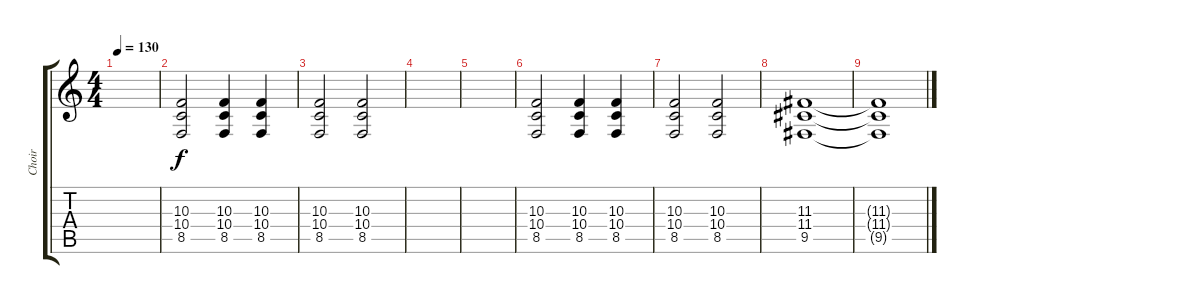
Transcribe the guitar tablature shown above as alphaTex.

\track ("Choir" "Choir") {instrument pad4choir}
\staff {score tabs}
\tuning (E4 B3 G3 D3 A2 E2) {hide}
\ts (4 4)
\tempo 130
\clef g2
\ks c
|
(10.3 10.4 8.5).2 (10.3 10.4 8.5).4 (10.3 10.4 8.5).4 |
(10.3 10.4 8.5).2 (10.3 10.4 8.5).2 |
|
|
(10.3 10.4 8.5).2 (10.3 10.4 8.5).4 (10.3 10.4 8.5).4 |
(10.3 10.4 8.5).2 (10.3 10.4 8.5).2 |
(11.3 11.4 9.5).1 |
(11.3{t} 11.4{t} 9.5{t}).1
